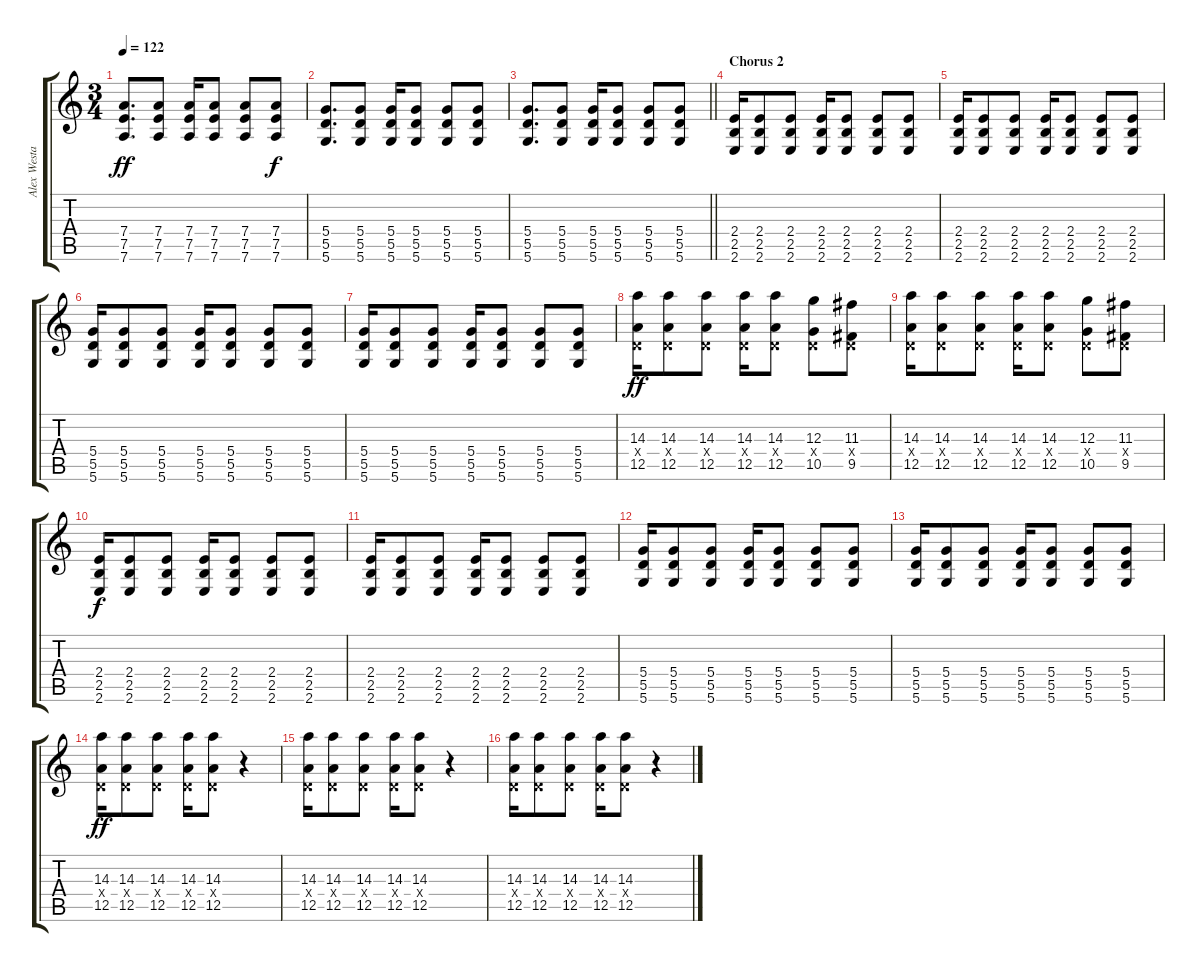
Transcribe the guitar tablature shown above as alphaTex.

\track ("Alex Westaway" "Alex Westa") {instrument distortionguitar}
\staff {score tabs}
\tuning (E4 B3 G3 D3 A2 D2) {hide}
\ts (3 4)
\tempo 122
\clef g2
\ks c
(7.4 7.5 7.6).8{d dy ff} (7.4 7.5 7.6).8 (7.4 7.5 7.6).16 (7.4 7.5 7.6).8 (7.4 7.5 7.6).8 (7.4 7.5 7.6).8{dy f} |
(5.4 5.5 5.6).8{d} (5.4 5.5 5.6).8 (5.4 5.5 5.6).16 (5.4 5.5 5.6).8 (5.4 5.5 5.6).8 (5.4 5.5 5.6).8 |
\barLineRight lightlight
(5.4 5.5 5.6).8{d} (5.4 5.5 5.6).8 (5.4 5.5 5.6).16 (5.4 5.5 5.6).8 (5.4 5.5 5.6).8 (5.4 5.5 5.6).8 |
\section ("" "Chorus 2")
(2.4 2.5 2.6).16 (2.4 2.5 2.6).8 (2.4 2.5 2.6).8 (2.4 2.5 2.6).16 (2.4 2.5 2.6).8 (2.4 2.5 2.6).8 (2.4 2.5 2.6).8 |
(2.4 2.5 2.6).16 (2.4 2.5 2.6).8 (2.4 2.5 2.6).8 (2.4 2.5 2.6).16 (2.4 2.5 2.6).8 (2.4 2.5 2.6).8 (2.4 2.5 2.6).8 |
(5.4 5.5 5.6).16 (5.4 5.5 5.6).8 (5.4 5.5 5.6).8 (5.4 5.5 5.6).16 (5.4 5.5 5.6).8 (5.4 5.5 5.6).8 (5.4 5.5 5.6).8 |
(5.4 5.5 5.6).16 (5.4 5.5 5.6).8 (5.4 5.5 5.6).8 (5.4 5.5 5.6).16 (5.4 5.5 5.6).8 (5.4 5.5 5.6).8 (5.4 5.5 5.6).8 |
(14.3 0.4{x} 12.5).16{dy ff} (14.3 0.4{x} 12.5).8 (14.3 0.4{x} 12.5).8 (14.3 0.4{x} 12.5).16 (14.3 0.4{x} 12.5).8 (12.3 0.4{x} 10.5).8 (11.3 0.4{x} 9.5).8 |
(14.3 0.4{x} 12.5).16 (14.3 0.4{x} 12.5).8 (14.3 0.4{x} 12.5).8 (14.3 0.4{x} 12.5).16 (14.3 0.4{x} 12.5).8 (12.3 0.4{x} 10.5).8 (11.3 0.4{x} 9.5).8 |
(2.4 2.5 2.6).16{dy f} (2.4 2.5 2.6).8 (2.4 2.5 2.6).8 (2.4 2.5 2.6).16 (2.4 2.5 2.6).8 (2.4 2.5 2.6).8 (2.4 2.5 2.6).8 |
(2.4 2.5 2.6).16 (2.4 2.5 2.6).8 (2.4 2.5 2.6).8 (2.4 2.5 2.6).16 (2.4 2.5 2.6).8 (2.4 2.5 2.6).8 (2.4 2.5 2.6).8 |
(5.4 5.5 5.6).16 (5.4 5.5 5.6).8 (5.4 5.5 5.6).8 (5.4 5.5 5.6).16 (5.4 5.5 5.6).8 (5.4 5.5 5.6).8 (5.4 5.5 5.6).8 |
(5.4 5.5 5.6).16 (5.4 5.5 5.6).8 (5.4 5.5 5.6).8 (5.4 5.5 5.6).16 (5.4 5.5 5.6).8 (5.4 5.5 5.6).8 (5.4 5.5 5.6).8 |
(14.3 0.4{x} 12.5).16{dy ff} (14.3 0.4{x} 12.5).8 (14.3 0.4{x} 12.5).8 (14.3 0.4{x} 12.5).16 (14.3 0.4{x} 12.5).8 r.4 |
(14.3 0.4{x} 12.5).16 (14.3 0.4{x} 12.5).8 (14.3 0.4{x} 12.5).8 (14.3 0.4{x} 12.5).16 (14.3 0.4{x} 12.5).8 r.4 |
(14.3 0.4{x} 12.5).16 (14.3 0.4{x} 12.5).8 (14.3 0.4{x} 12.5).8 (14.3 0.4{x} 12.5).16 (14.3 0.4{x} 12.5).8 r.4
